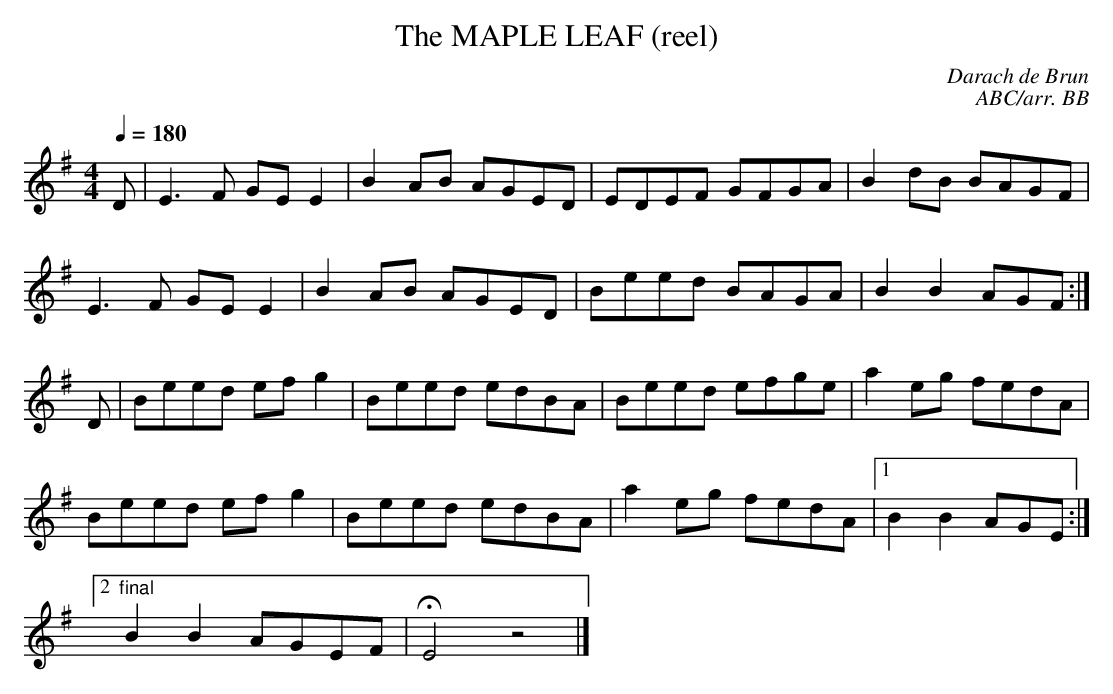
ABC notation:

X:1
T:MAPLE LEAF (reel), The
C:Darach de Brun
C:ABC/arr. BB
Q:1/4=180
M:4/4
L:1/8
K:G
D|E3F GE E2|B2AB AGED|EDEF GFGA|B2 dB BAGF|
E3 F GE E2|B2 AB AGED|Beed BAGA|B2 B2 AGF :|
D|Beed ef g2|Beed edBA|Beed efge|a2 eg fedA|
Beed ef g2|Beed edBA|a2 eg fedA|1 B2 B2 AGE :|
[2 "final"B2 B2 AGEF|HE4z4|]
